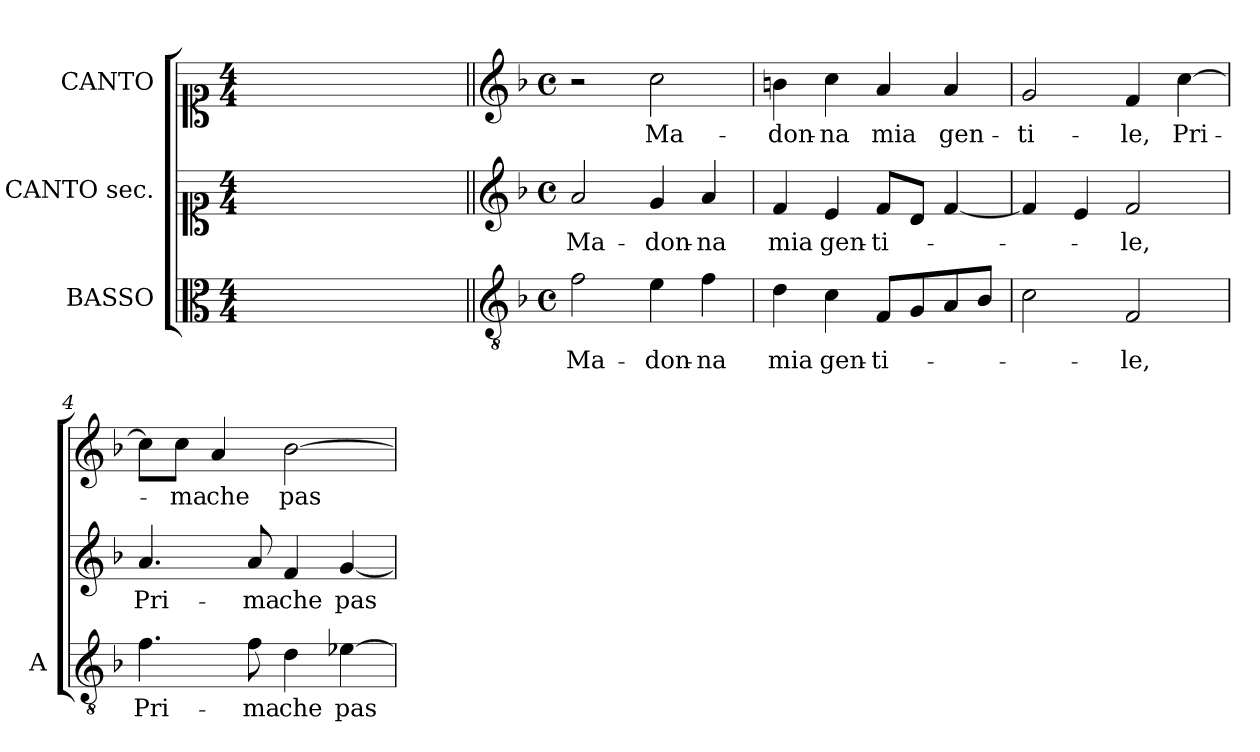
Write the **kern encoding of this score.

**kern	**text	**kern	**text	**kern	**text
*part3	*part3	*part2	*part2	*part1	*part1
*staff3	*staff3	*staff2	*staff2	*staff1	*staff1
*I"BASSO	*	*I"CANTO sec.	*	*I"CANTO	*
*I'A	*	*	*	*	*
!!LO:PB:g=z
*clefC3	*	*clefC1	*	*clefC1	*
*ITrd7c12	*	*	*	*	*
*k[]	*	*k[]	*	*k[]	*
*C:	*	*C:	*	*C:	*
*M4/4	*	*M4/4	*	*M4/4	*
=1	=1	=1	=1	=1	=1
*	*	*	*	*^	*
1ryy	.	1ryy	.	1ryy	2ryy	.
.	.	.	.	.	4ryy	.
.	.	.	.	.	8ryy	.
.	.	.	.	.	16ryy	.
.	.	.	.	.	32ryy	.
.	.	.	.	.	64ryy	.
.	.	.	.	.	128...ryy	.
*	*	*	*	*MM144	*	*
.	.	.	.	.	1024ryy	.
*	*	*	*	*v	*v	*
=1||	=1||	=1||	=1||	=1||	=1||
*clefGv2	*	*clefG2	*	*clefG2	*
*k[b-]	*	*k[b-]	*	*k[b-]	*
*F:	*	*F:	*	*F:	*
*M4/4	*	*M4/4	*	*M4/4	*
*met(c)	*	*met(c)	*	*met(c)	*
*	*	*	*	*^	*
!	!LO:LY:b:color=#000000	!	!	!	!	!
*	*	*	*	*v	*v	*
*	*	*	*	*^	*
!	!	!	!LO:LY:b:color=#000000	!	!	!
*	*	*	*	*v	*v	*
2Fi\	Ma-	2ai/	Ma-	2r	.
!	!LO:LY:b:color=#000000	!	!	!	!
!	!	!	!LO:LY:b:color=#000000	!	!
!	!	!	!	!	!LO:LY:b:color=#000000
4Ei\	-don-	4gi/	-don-	2cci\	Ma-
!	!LO:LY:b:color=#000000	!	!	!	!
!	!	!	!LO:LY:b:color=#000000	!	!
4Fi\	-na	4ai/	-na	.	.
=2	=2	=2	=2	=2	=2
!	!LO:LY:b:color=#000000	!	!	!	!
!	!	!	!LO:LY:b:color=#000000	!	!
!	!	!	!	!	!LO:LY:b:color=#000000
4Di\	mia	4fi/	mia	4bni\	-don-
!	!LO:LY:b:color=#000000	!	!	!	!
!	!	!	!LO:LY:b:color=#000000	!	!
!	!	!	!	!	!LO:LY:b:color=#000000
4Ci\	gen-	4ei/	gen-	4cci\	-na
!	!LO:LY:b:color=#000000	!	!	!	!
!	!	!	!LO:LY:b:color=#000000	!	!
!	!	!	!	!	!LO:LY:b:color=#000000
8FFi/L	-ti-	8fi/L	-ti-	4ai/	mia
8GGi/	.	8di/J	.	.	.
!	!	!	!	!	!LO:LY:b:color=#000000
8AAi/	.	[<4fi/	.	4ai/	gen-
8BB-i/J	.	.	.	.	.
=3	=3	=3	=3	=3	=3
!	!	!	!	!	!LO:LY:b:color=#000000
2Ci\	.	4fi/]	.	2gi/	-ti-
.	.	4ei/	.	.	.
!	!LO:LY:b:color=#000000	!	!	!	!
!	!	!	!LO:LY:b:color=#000000	!	!
!	!	!	!	!	!LO:LY:b:color=#000000
2FFi/	-le,	2fi/	-le,	4fi/	-le,
!	!	!	!	!	!LO:LY:b:color=#000000
.	.	.	.	[>4cci\	Pri-
=4	=4	=4	=4	=4	=4
!	!LO:LY:b:color=#000000	!	!	!	!
!	!	!	!LO:LY:b:color=#000000	!	!
4.Fi\	Pri-	4.ai/	Pri-	8cci\L]	.
!	!	!	!	!	!LO:LY:b:color=#000000
.	.	.	.	8cci\J	-ma
!	!	!	!	!	!LO:LY:b:color=#000000
.	.	.	.	4ai/	che
!	!LO:LY:b:color=#000000	!	!	!	!
!	!	!	!LO:LY:b:color=#000000	!	!
8Fi\	-ma	8ai/	-ma	.	.
!	!LO:LY:b:color=#000000	!	!	!	!
!	!	!	!LO:LY:b:color=#000000	!	!
!	!	!	!	!	!LO:LY:b:color=#000000
4Di\	che	4fi/	che	[>2b-i\	pas-
!	!LO:LY:b:color=#000000	!	!	!	!
!	!	!	!LO:LY:b:color=#000000	!	!
[>4E-Xi\	pas-	[<4gi/	pas-	.	.
=	=	=	=	=	=
*-	*-	*-	*-	*-	*-
